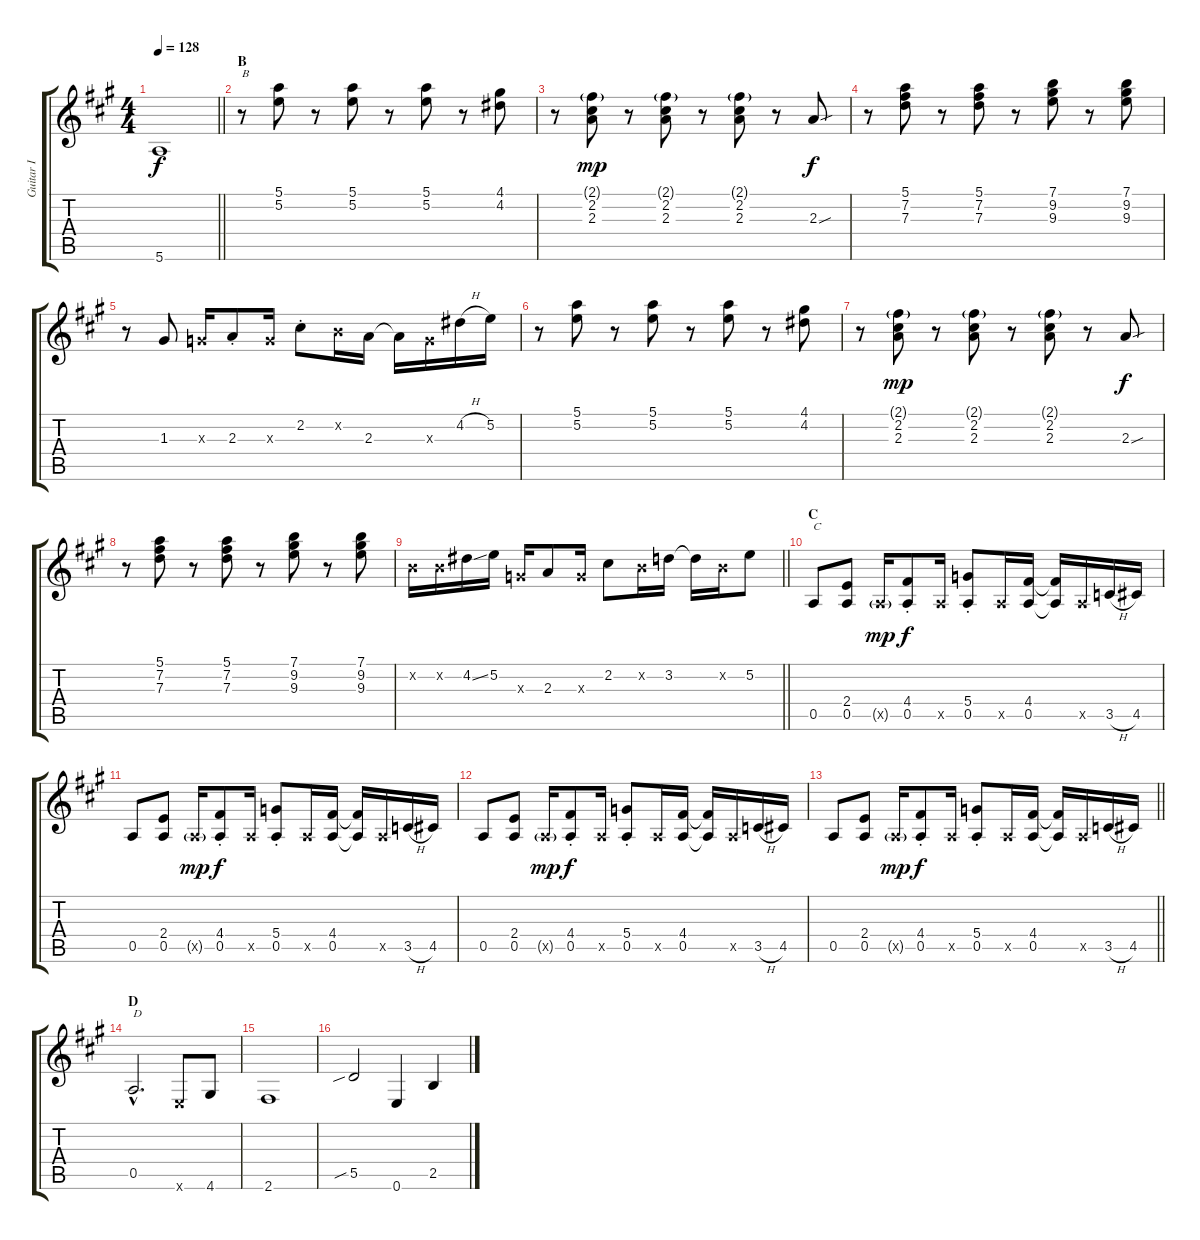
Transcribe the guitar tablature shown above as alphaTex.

\track ("Guitar I" "Guitar I") {instrument distortionguitar}
\staff {score tabs}
\tuning (E4 B3 G3 D3 A2 E2) {hide}
\ts (4 4)
\tempo 128
\clef g2
\barLineRight lightlight
\ks a
5.6.1{dy f} |
\section ("" "B")
r.8{txt "B"} (5.1 5.2).8 r.8 (5.1 5.2).8 r.8 (5.1 5.2).8 r.8 (4.1 4.2).8 |
r.8 (2.1{g} 2.2 2.3).8{dy mp} r.8 (2.1{g} 2.2 2.3).8 r.8 (2.1{g} 2.2 2.3).8 r.8 2.3{sou}.8{dy f} |
r.8 (5.1 7.2 7.3).8 r.8 (5.1 7.2 7.3).8 r.8 (7.1 9.2 9.3).8 r.8 (7.1 9.2 9.3).8 |
r.8 1.3.8 0.3{x}.16 2.3{st}.8 0.3{x}.16 2.2{st}.8 0.2{x}.16 2.3.16 2.3{t}.16 0.3{x}.16 4.2{h}.16 5.2.16 |
r.8 (5.1 5.2).8 r.8 (5.1 5.2).8 r.8 (5.1 5.2).8 r.8 (4.1 4.2).8 |
r.8 (2.1{g} 2.2 2.3).8{dy mp} r.8 (2.1{g} 2.2 2.3).8 r.8 (2.1{g} 2.2 2.3).8 r.8 2.3{sou}.8{dy f} |
r.8 (5.1 7.2 7.3).8 r.8 (5.1 7.2 7.3).8 r.8 (7.1 9.2 9.3).8 r.8 (7.1 9.2 9.3).8 |
\barLineRight lightlight
0.2{x}.16 0.2{x}.16 4.2{ss}.16 5.2.16 0.3{x}.16 2.3.8 0.3{x}.16 2.2.8 0.2{x}.16 3.2.16 3.2{t}.16 0.2{x}.16 5.2.8 |
\section ("" "C")
0.5.8{txt "C"} (2.4 0.5).8 0.5{g x}.16{dy mp} (4.4{st} 0.5{st}).8{dy f} 0.5{x}.16 (5.4{st} 0.5{st}).8 0.5{x}.16 (4.4 0.5).16 (4.4{t} 0.5{t}).16 0.5{x}.16 3.5{h}.16 4.5.16 |
0.5.8 (2.4 0.5).8 0.5{g x}.16{dy mp} (4.4{st} 0.5{st}).8{dy f} 0.5{x}.16 (5.4{st} 0.5{st}).8 0.5{x}.16 (4.4 0.5).16 (4.4{t} 0.5{t}).16 0.5{x}.16 3.5{h}.16 4.5.16 |
0.5.8 (2.4 0.5).8 0.5{g x}.16{dy mp} (4.4{st} 0.5{st}).8{dy f} 0.5{x}.16 (5.4{st} 0.5{st}).8 0.5{x}.16 (4.4 0.5).16 (4.4{t} 0.5{t}).16 0.5{x}.16 3.5{h}.16 4.5.16 |
\barLineRight lightlight
0.5.8 (2.4 0.5).8 0.5{g x}.16{dy mp} (4.4{st} 0.5{st}).8{dy f} 0.5{x}.16 (5.4{st} 0.5{st}).8 0.5{x}.16 (4.4 0.5).16 (4.4{t} 0.5{t}).16 0.5{x}.16 3.5{h}.16 4.5.16 |
\section ("" "D")
0.5{hac}.2{d txt "D"} 0.6{x}.8 4.6.8 |
2.6.1 |
5.5{sib}.2 0.6.4 2.5.4
